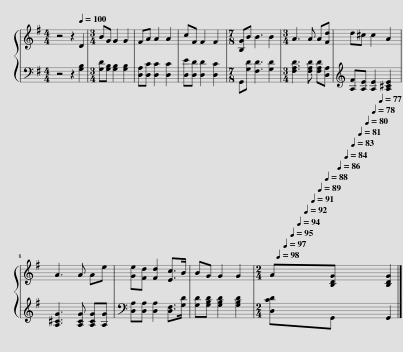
X:1
%%score { 1 | 2 }
L:1/8
M:4/4
I:linebreak $
K:G
V:1 treble
V:2 bass
V:1
 z4 z2[Q:1/4=100] D2 |[M:3/4] BG G2 G2 | FA A2 A2 | cF F2 F2 |[M:7/8] [B,G]B B3 B2 | %5
[M:3/4] A3 A A[Fd] | d^c c2 A2 |$ A3 A Ae | [Ge][Fd] [Fd]2 [Ec]>B | BG G2 G2 | %10
[M:2/4] A[B,DG] [B,DG]2[Q:1/4=98][Q:1/4=97][Q:1/4=95][Q:1/4=94][Q:1/4=92][Q:1/4=91][Q:1/4=89][Q:1/4=88][Q:1/4=86][Q:1/4=84][Q:1/4=83][Q:1/4=81][Q:1/4=80][Q:1/4=78][Q:1/4=77] |] %11
V:2
 z4 z2 [G,B,]2 |[M:3/4] [G,D][G,B,] [G,B,]2 [G,B,]2 | [D,A,][D,C] [D,C]2 [D,C]2 | [D,E][D,D] [D,D]2 [D,C]2 |[M:7/8] G,,[G,D] [F,D]3 [G,D]2 | %5
[M:3/4] [F,A,D]3 [F,A,D] [F,A,D][D,A,] | [A,F][A,E] [A,E]2 [A,^CE]2 |$ [A,^CG]3 [A,CG] [A,CG][A,G] | [D,A,][D,A,] [D,A,]2 [D,F,]>[G,D] | [G,D][G,B,D] [G,B,D]2 [G,B,D]2 | %10
[M:2/4] [D,CD]G,, G,,2 |] %11
